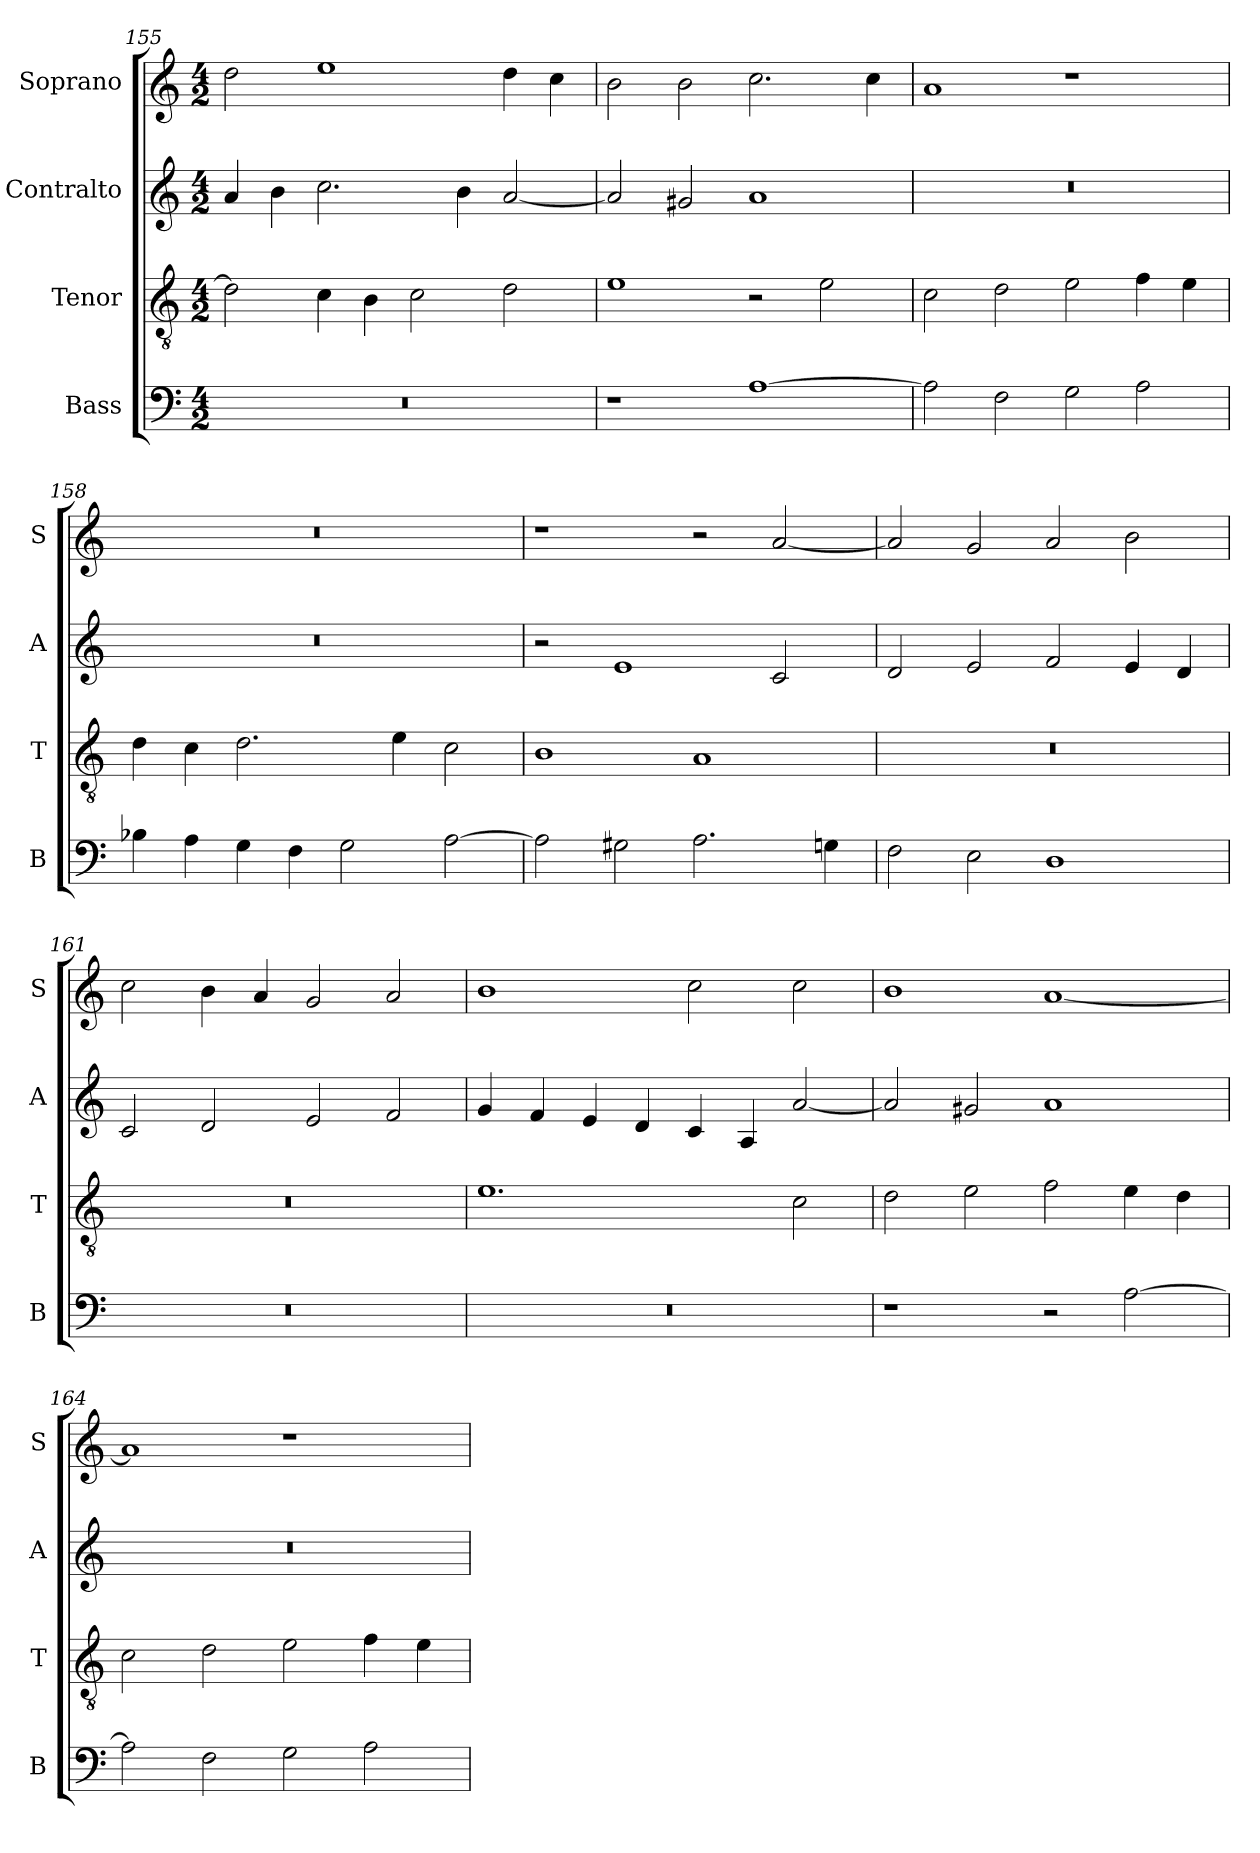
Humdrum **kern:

**kern	**kern	**kern	**kern
*part4	*part3	*part2	*part1
*staff4	*staff3	*staff2	*staff1
*I"Bass	*I"Tenor	*I"Contralto	*I"Soprano
*I'B	*I'T	*I'A	*I'S
*clefF4	*clefGv2	*clefG2	*clefG2
*k[]	*k[]	*k[]	*k[]
*C:ion	*C:ion	*C:ion	*C:ion
*M4/2	*M4/2	*M4/2	*M4/2
=155	=155	=155	=155
0r	2d]	4a	2dd
.	.	4b	.
.	4c	2.cc	1ee
.	4B	.	.
.	2c	.	.
.	.	4b	.
.	2d	[2a	4dd
.	.	.	4cc
=156	=156	=156	=156
1r	1e	2a]	2b
.	.	2g#X	2b
[1A	2r	1a	2.cc
.	2e	.	.
.	.	.	4cc
=157	=157	=157	=157
2A]	2c	0r	1a
2F	2d	.	.
2G	2e	.	1r
2A	4f	.	.
.	4e	.	.
=158	=158	=158	=158
4B-X	4d	0r	0r
4A	4c	.	.
4G	2.d	.	.
4F	.	.	.
2G	.	.	.
.	4e	.	.
[2A	2c	.	.
=159	=159	=159	=159
2A]	1B	2r	1r
2G#X	.	1e	.
2.A	1A	.	2r
.	.	2c	[2a
4Gn	.	.	.
=160	=160	=160	=160
2F	0r	2d	2a]
2E	.	2e	2g
1D	.	2f	2a
.	.	4e	2b
.	.	4d	.
=161	=161	=161	=161
0r	0r	2c	2cc
.	.	2d	4b
.	.	.	4a
.	.	2e	2g
.	.	2f	2a
=162	=162	=162	=162
0r	1.e	4g	1b
.	.	4f	.
.	.	4e	.
.	.	4d	.
.	.	4c	2cc
.	.	4A	.
.	2c	[2a	2cc
=163	=163	=163	=163
1r	2d	2a]	1b
.	2e	2g#X	.
2r	2f	1a	[1a
[2A	4e	.	.
.	4d	.	.
=164	=164	=164	=164
2A]	2c	0r	1a]
2F	2d	.	.
2G	2e	.	1r
2A	4f	.	.
.	4e	.	.
=	=	=	=
*-	*-	*-	*-
